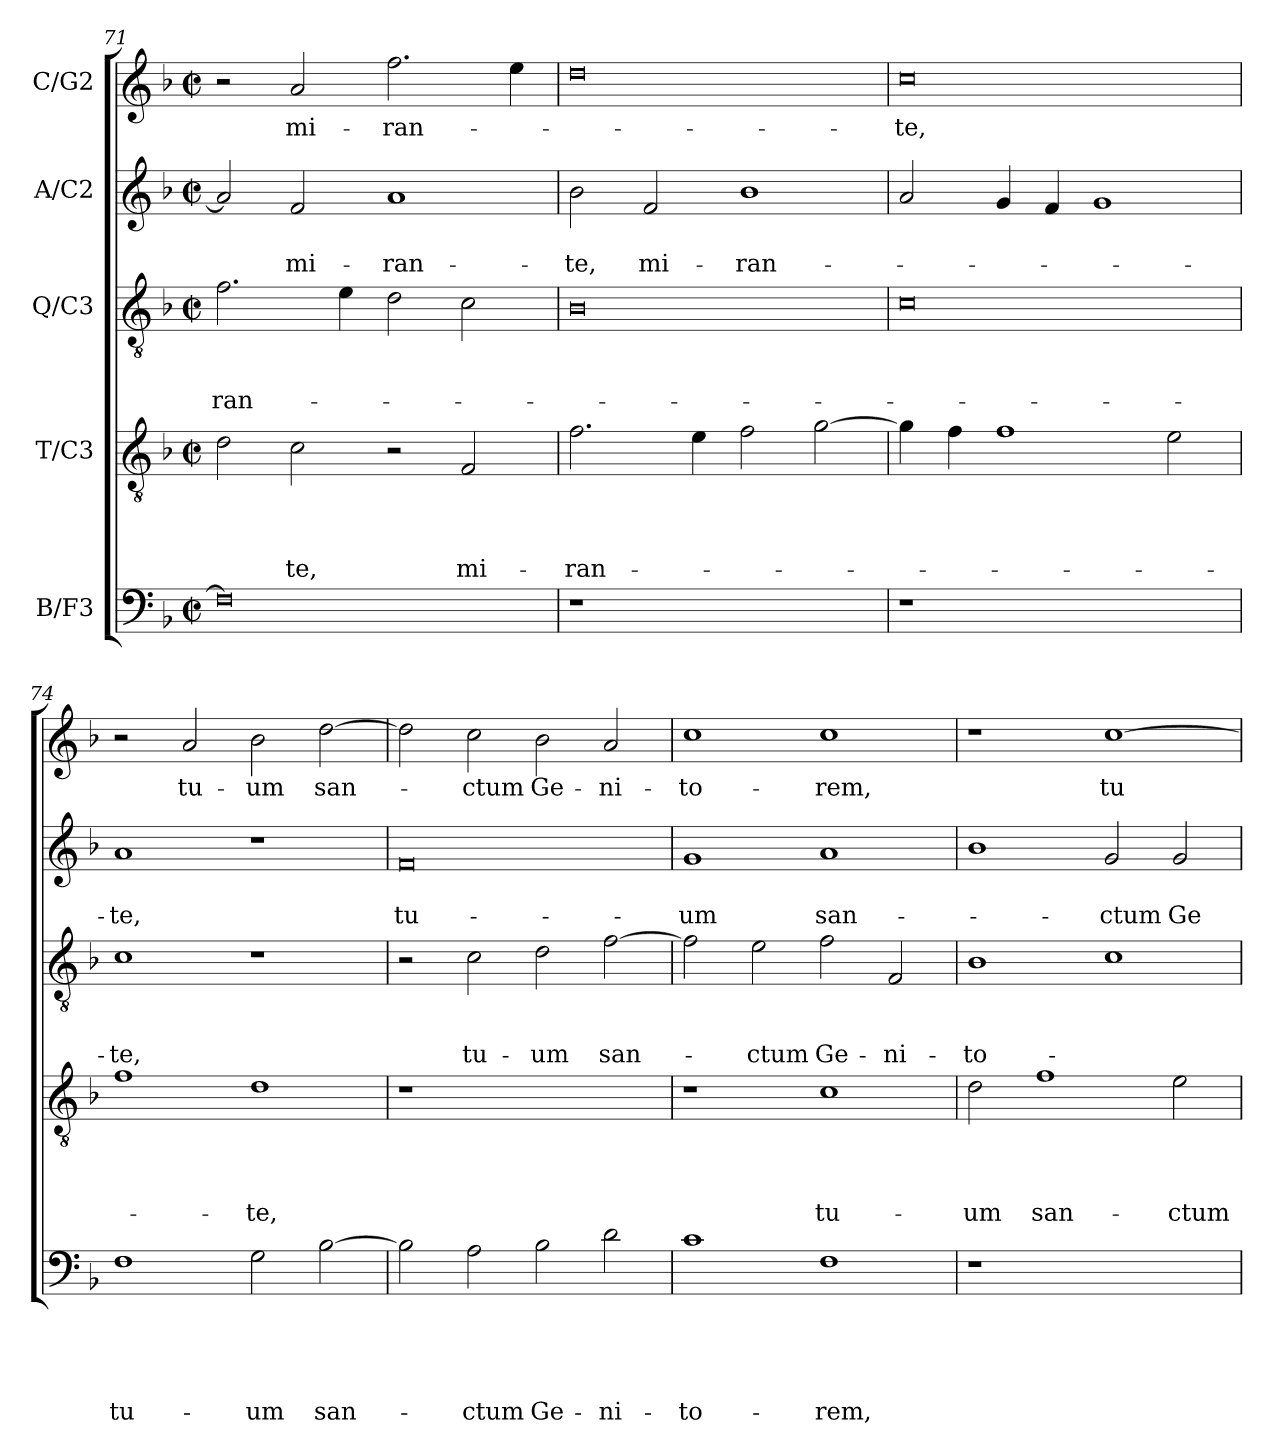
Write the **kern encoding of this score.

**kern	**text	**text	**text	**text	**text	**kern	**text	**text	**text	**text	**kern	**text	**text	**text	**kern	**text	**text	**kern	**text
*part5	*part5	*part5	*part5	*part5	*part5	*part4	*part4	*part4	*part4	*part4	*part3	*part3	*part3	*part3	*part2	*part2	*part2	*part1	*part1
*staff5	*staff5	*staff5	*staff5	*staff5	*staff5	*staff4	*staff4	*staff4	*staff4	*staff4	*staff3	*staff3	*staff3	*staff3	*staff2	*staff2	*staff2	*staff1	*staff1
*I"B/F3	*	*	*	*	*	*I"T/C3	*	*	*	*	*I"Q/C3	*	*	*	*I"A/C2	*	*	*I"C/G2	*
*clefF4	*	*	*	*	*	*clefGv2	*	*	*	*	*clefGv2	*	*	*	*clefG2	*	*	*clefG2	*
*k[b-]	*	*	*	*	*	*k[b-]	*	*	*	*	*k[b-]	*	*	*	*k[b-]	*	*	*k[b-]	*
*F:	*	*	*	*	*	*F:	*	*	*	*	*F:	*	*	*	*F:	*	*	*F:	*
*M2/2	*	*	*	*	*	*M2/2	*	*	*	*	*M2/2	*	*	*	*M2/2	*	*	*M2/2	*
*met(c|)	*	*	*	*	*	*met(c|)	*	*	*	*	*met(c|)	*	*	*	*met(c|)	*	*	*met(c|)	*
=71	=71	=71	=71	=71	=71	=71	=71	=71	=71	=71	=71	=71	=71	=71	=71	=71	=71	=71	=71
!	!	!	!	!	!	!	!	!	!	!	!	!	!	!LO:LY:b	!	!	!	!	!
0F]	.	.	.	.	.	2d\	.	.	.	.	2.f\	.	.	-ran-	2a/]	.	.	2r	.
!	!	!	!	!	!	!	!	!	!	!LO:LY:b	!	!	!	!	!	!	!LO:LY:b	!	!LO:LY:b
.	.	.	.	.	.	2c\	.	.	.	-te,	.	.	.	.	2f/	.	mi-	2a/	mi-
.	.	.	.	.	.	.	.	.	.	.	4e\	.	.	.	.	.	.	.	.
!	!	!	!	!	!	!	!	!	!	!	!	!	!	!	!	!	!LO:LY:b	!	!LO:LY:b
.	.	.	.	.	.	2r	.	.	.	.	2d\	.	.	.	1a	.	-ran-	2.ff\	-ran-
!	!	!	!	!	!	!	!	!	!	!LO:LY:b	!	!	!	!	!	!	!	!	!
.	.	.	.	.	.	2F/	.	.	.	mi-	2c\	.	.	.	.	.	.	.	.
.	.	.	.	.	.	.	.	.	.	.	.	.	.	.	.	.	.	4ee\	.
=72	=72	=72	=72	=72	=72	=72	=72	=72	=72	=72	=72	=72	=72	=72	=72	=72	=72	=72	=72
!	!	!	!	!	!	!	!	!	!	!LO:LY:b	!	!	!	!	!	!	!LO:LY:b	!	!
1r	.	.	.	.	.	2.f\	.	.	.	-ran-	0B-	.	.	.	2b-\	.	-te,	0dd	.
!	!	!	!	!	!	!	!	!	!	!	!	!	!	!	!	!	!LO:LY:b	!	!
.	.	.	.	.	.	.	.	.	.	.	.	.	.	.	2f/	.	mi-	.	.
.	.	.	.	.	.	4e\	.	.	.	.	.	.	.	.	.	.	.	.	.
!	!	!	!	!	!	!	!	!	!	!	!	!	!	!	!	!	!LO:LY:b	!	!
1ryy	.	.	.	.	.	2f\	.	.	.	.	.	.	.	.	1b-	.	-ran-	.	.
.	.	.	.	.	.	[2g\	.	.	.	.	.	.	.	.	.	.	.	.	.
!!LO:PB:g=z
=73	=73	=73	=73	=73	=73	=73	=73	=73	=73	=73	=73	=73	=73	=73	=73	=73	=73	=73	=73
!	!	!	!	!	!	!	!	!	!	!	!	!	!	!	!	!	!	!	!LO:LY:b
1r	.	.	.	.	.	4g\]	.	.	.	.	0c	.	.	.	2a/	.	.	0cc	-te,
.	.	.	.	.	.	4f\	.	.	.	.	.	.	.	.	.	.	.	.	.
.	.	.	.	.	.	1f	.	.	.	.	.	.	.	.	4g/	.	.	.	.
.	.	.	.	.	.	.	.	.	.	.	.	.	.	.	4f/	.	.	.	.
1ryy	.	.	.	.	.	.	.	.	.	.	.	.	.	.	1g	.	.	.	.
.	.	.	.	.	.	2e\	.	.	.	.	.	.	.	.	.	.	.	.	.
=74	=74	=74	=74	=74	=74	=74	=74	=74	=74	=74	=74	=74	=74	=74	=74	=74	=74	=74	=74
!	!	!	!	!	!LO:LY:b	!	!	!	!	!	!	!	!	!LO:LY:b	!	!	!LO:LY:b	!	!
1F	.	.	.	.	tu-	1f	.	.	.	.	1c	.	.	-te,	1a	.	-te,	2r	.
!	!	!	!	!	!	!	!	!	!	!	!	!	!	!	!	!	!	!	!LO:LY:b
.	.	.	.	.	.	.	.	.	.	.	.	.	.	.	.	.	.	2a/	tu-
!	!	!	!	!	!LO:LY:b	!	!	!	!	!LO:LY:b	!	!	!	!	!	!	!	!	!LO:LY:b
2G\	.	.	.	.	-um	1d	.	.	.	-te,	1r	.	.	.	1r	.	.	2b-\	-um
!	!	!	!	!	!LO:LY:b	!	!	!	!	!	!	!	!	!	!	!	!	!	!LO:LY:b
[2B-\	.	.	.	.	san-	.	.	.	.	.	.	.	.	.	.	.	.	[2dd\	san-
=75	=75	=75	=75	=75	=75	=75	=75	=75	=75	=75	=75	=75	=75	=75	=75	=75	=75	=75	=75
!	!	!	!	!	!	!	!	!	!	!	!	!	!	!	!	!	!LO:LY:b	!	!
2B-\]	.	.	.	.	.	1r	.	.	.	.	2r	.	.	.	0f	.	tu-	2dd\]	.
!	!	!	!	!	!LO:LY:b	!	!	!	!	!	!	!	!	!LO:LY:b	!	!	!	!	!LO:LY:b
2A\	.	.	.	.	-ctum	.	.	.	.	.	2c\	.	.	tu-	.	.	.	2cc\	-ctum
!	!	!	!	!	!LO:LY:b	!	!	!	!	!	!	!	!	!LO:LY:b	!	!	!	!	!LO:LY:b
2B-\	.	.	.	.	Ge-	1ryy	.	.	.	.	2d\	.	.	-um	.	.	.	2b-\	Ge-
!	!	!	!	!	!LO:LY:b	!	!	!	!	!	!	!	!	!LO:LY:b	!	!	!	!	!LO:LY:b
2d\	.	.	.	.	-ni-	.	.	.	.	.	[2f\	.	.	san-	.	.	.	2a/	-ni-
=76	=76	=76	=76	=76	=76	=76	=76	=76	=76	=76	=76	=76	=76	=76	=76	=76	=76	=76	=76
!	!	!	!	!	!LO:LY:b	!	!	!	!	!	!	!	!	!	!	!	!LO:LY:b	!	!LO:LY:b
1c	.	.	.	.	-to-	1r	.	.	.	.	2f\]	.	.	.	1g	.	-um	1cc	-to-
!	!	!	!	!	!	!	!	!	!	!	!	!	!	!LO:LY:b	!	!	!	!	!
.	.	.	.	.	.	.	.	.	.	.	2e\	.	.	-ctum	.	.	.	.	.
!	!	!	!	!	!LO:LY:b	!	!	!	!	!LO:LY:b	!	!	!	!LO:LY:b	!	!	!LO:LY:b	!	!LO:LY:b
1F	.	.	.	.	-rem,	1c	.	.	.	tu-	2f\	.	.	Ge-	1a	.	san-	1cc	-rem,
!	!	!	!	!	!	!	!	!	!	!	!	!	!	!LO:LY:b	!	!	!	!	!
.	.	.	.	.	.	.	.	.	.	.	2F/	.	.	-ni-	.	.	.	.	.
=77	=77	=77	=77	=77	=77	=77	=77	=77	=77	=77	=77	=77	=77	=77	=77	=77	=77	=77	=77
!	!	!	!	!	!	!	!	!	!	!LO:LY:b	!	!	!	!LO:LY:b	!	!	!	!	!
1r	.	.	.	.	.	2d\	.	.	.	-um	1B-	.	.	-to-	1b-	.	.	1r	.
!	!	!	!	!	!	!	!	!	!	!LO:LY:b	!	!	!	!	!	!	!	!	!
.	.	.	.	.	.	1f	.	.	.	san-	.	.	.	.	.	.	.	.	.
!	!	!	!	!	!	!	!	!	!	!	!	!	!	!	!	!	!LO:LY:b	!	!LO:LY:b
1ryy	.	.	.	.	.	.	.	.	.	.	1c	.	.	.	2g/	.	-ctum	[1cc	tu-
!	!	!	!	!	!	!	!	!	!	!LO:LY:b	!	!	!	!	!	!	!LO:LY:b	!	!
.	.	.	.	.	.	2e\	.	.	.	-ctum	.	.	.	.	2g/	.	Ge-	.	.
=	=	=	=	=	=	=	=	=	=	=	=	=	=	=	=	=	=	=	=
*-	*-	*-	*-	*-	*-	*-	*-	*-	*-	*-	*-	*-	*-	*-	*-	*-	*-	*-	*-
